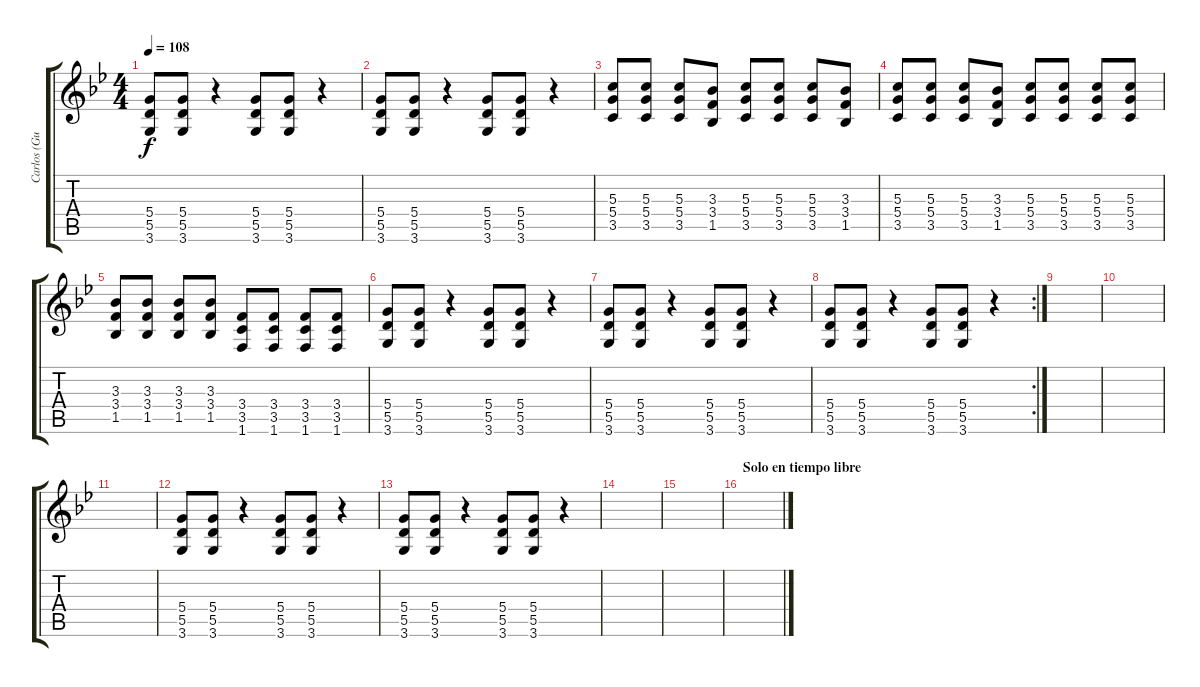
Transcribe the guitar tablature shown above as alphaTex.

\track ("Carlos (Guitarra)" "Carlos (Gu") {instrument distortionguitar}
\staff {score tabs}
\tuning (E4 B3 G3 D3 A2 E2) {hide}
\ts (4 4)
\tempo 108
\clef g2
\ks bb
(5.4 5.5 3.6).8{dy f} (5.4 5.5 3.6).8 r.4 (5.4 5.5 3.6).8 (5.4 5.5 3.6).8 r.4 |
(5.4 5.5 3.6).8 (5.4 5.5 3.6).8 r.4 (5.4 5.5 3.6).8 (5.4 5.5 3.6).8 r.4 |
(5.3 5.4 3.5).8 (5.3 5.4 3.5).8 (5.3 5.4 3.5).8 (3.3 3.4 1.5).8 (5.3 5.4 3.5).8 (5.3 5.4 3.5).8 (5.3 5.4 3.5).8 (3.3 3.4 1.5).8 |
(5.3 5.4 3.5).8 (5.3 5.4 3.5).8 (5.3 5.4 3.5).8 (3.3 3.4 1.5).8 (5.3 5.4 3.5).8 (5.3 5.4 3.5).8 (5.3 5.4 3.5).8 (5.3 5.4 3.5).8 |
(3.3 3.4 1.5).8 (3.3 3.4 1.5).8 (3.3 3.4 1.5).8 (3.3 3.4 1.5).8 (3.4 3.5 1.6).8 (3.4 3.5 1.6).8 (3.4 3.5 1.6).8 (3.4 3.5 1.6).8 |
(5.4 5.5 3.6).8 (5.4 5.5 3.6).8 r.4 (5.4 5.5 3.6).8 (5.4 5.5 3.6).8 r.4 |
(5.4 5.5 3.6).8 (5.4 5.5 3.6).8 r.4 (5.4 5.5 3.6).8 (5.4 5.5 3.6).8 r.4 |
\rc 2
(5.4 5.5 3.6).8 (5.4 5.5 3.6).8 r.4 (5.4 5.5 3.6).8 (5.4 5.5 3.6).8 r.4 |
|
|
|
(5.4 5.5 3.6).8 (5.4 5.5 3.6).8 r.4 (5.4 5.5 3.6).8 (5.4 5.5 3.6).8 r.4 |
(5.4 5.5 3.6).8 (5.4 5.5 3.6).8 r.4 (5.4 5.5 3.6).8 (5.4 5.5 3.6).8 r.4 |
|
|
\section ("" "Solo en tiempo libre")
